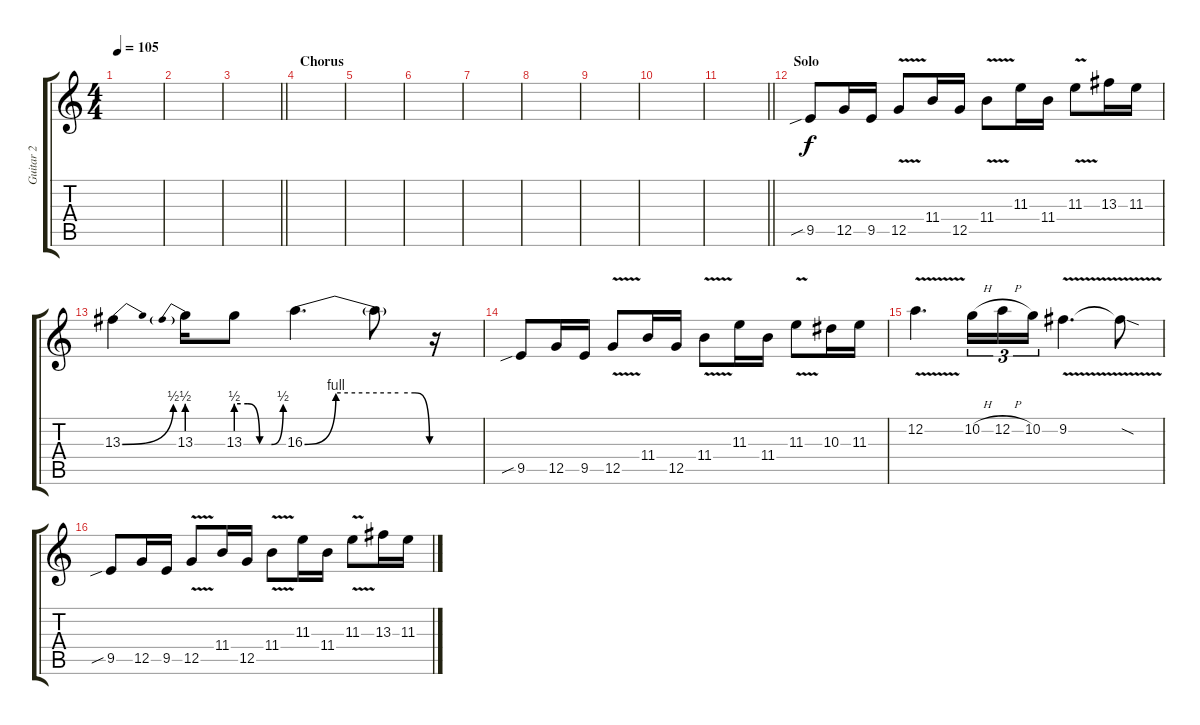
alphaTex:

\track ("Guitar 2" "Guitar 2") {instrument distortionguitar}
\staff {score tabs}
\tuning (D4 A3 F3 C3 G2 D2) {hide}
\ts (4 4)
\tempo 105
\clef g2
\ks c
|
|
\barLineRight lightlight
|
\section ("" "Chorus")
|
|
|
|
|
|
|
\barLineRight lightlight
|
\section ("" "Solo")
9.5{sib}.8 12.5.16 9.5.16 12.5{v}.8 11.4.16 12.5.16 11.4{v}.8 11.3.16 11.4.16 11.3{v}.8 13.3.16 11.3.16 |
13.3{be (bend 0 0 60 2)}.4 13.3{be (prebend 0 2 60 2)}.16 13.3{be (custom 0 2 15 2 30 0 45 0 60 2)}.8 16.3{be (custom 0 0 15 4 45 4 53 4 60 0)}.4{d} 16.3{t}.8 r.16 |
9.5{sib}.8 12.5.16 9.5.16 12.5{v}.8 11.4.16 12.5.16 11.4{v}.8 11.3.16 11.4.16 11.3{v}.8 10.3.16 11.3.16 |
12.2{v}.4{d} 10.2{h}.16{tu (3 2)} 12.2{h}.16{tu (3 2)} 10.2.16{tu (3 2)} 9.2{v}.4{d} 9.2{sod t}.8 |
9.5{sib}.8 12.5.16 9.5.16 12.5{v}.8 11.4.16 12.5.16 11.4{v}.8 11.3.16 11.4.16 11.3{v}.8 13.3.16 11.3.16
